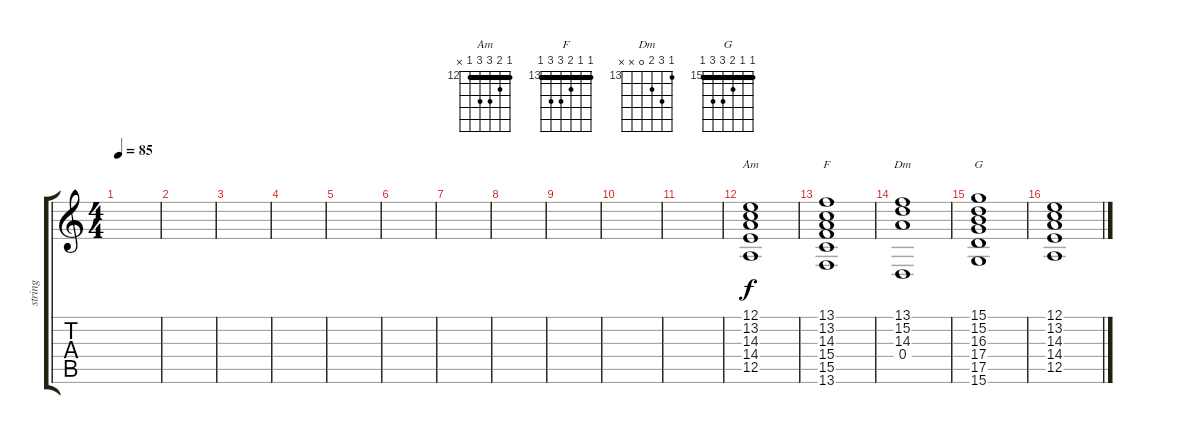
\track ("string" "string") {instrument stringensemble1}
\staff {score tabs}
\tuning (E4 B3 G3 D3 A2 E2) {hide}
\chord ("Am" 12 13 14 14 12 x) {firstfret 12 barre 12}
\chord ("F" 13 13 14 15 15 13) {firstfret 13 barre 13}
\chord ("Dm" 13 15 14 0 x x) {firstfret 13}
\chord ("G" 15 15 16 17 17 15) {firstfret 15 barre 15}
\ts (4 4)
\tempo 85
\clef g2
\ks c
|
|
|
|
|
|
|
|
|
|
|
(12.1 13.2 14.3 14.4 12.5).1{ch "Am"} |
(13.1 13.2 14.3 15.4 15.5 13.6).1{ch "F"} |
(13.1 15.2 14.3 0.4).1{ch "Dm"} |
(15.1 15.2 16.3 17.4 17.5 15.6).1{ch "G"} |
(12.1 13.2 14.3 14.4 12.5).1
